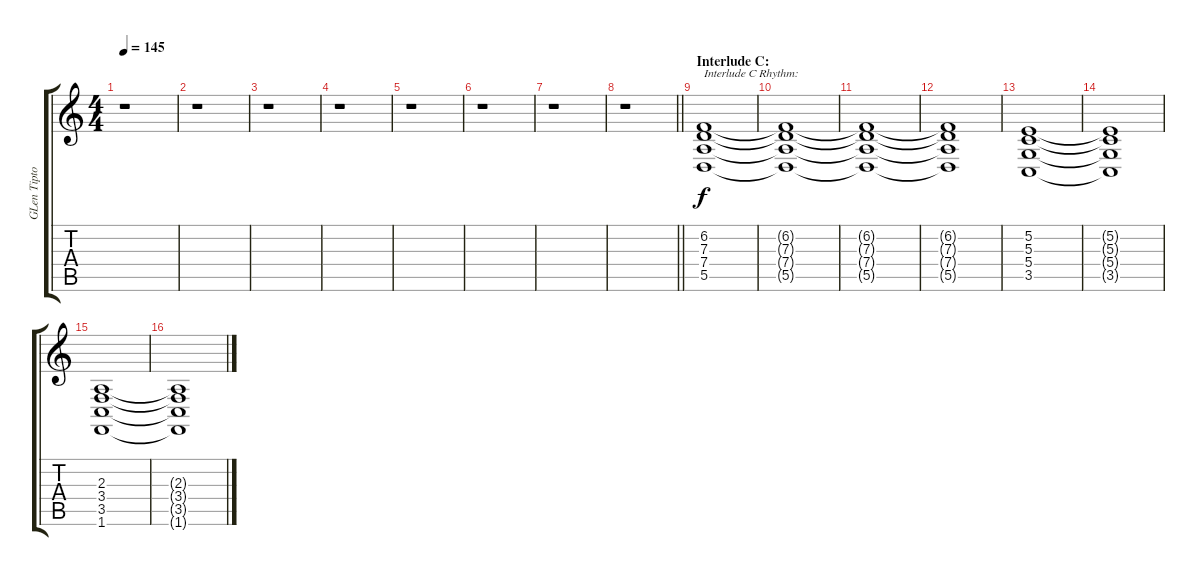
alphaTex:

\track ("GLen Tipton Keyboard" "GLen Tipto") {instrument pad8sweep}
\staff {score tabs}
\tuning (E4 B3 G3 D3 A2 E2) {hide}
\ts (4 4)
\tempo 145
\clef g2
\ks c
r.1{dy f} |
r.1 |
r.1 |
r.1 |
r.1 |
r.1 |
r.1 |
\barLineRight lightlight
r.1 |
\section ("" "Interlude C:")
(6.2 7.3 7.4 5.5).1{txt "Interlude C Rhythm:" volume 5 instrument stringensemble1} |
(6.2{t} 7.3{t} 7.4{t} 5.5{t}).1 |
(6.2{t} 7.3{t} 7.4{t} 5.5{t}).1 |
(6.2{t} 7.3{t} 7.4{t} 5.5{t}).1 |
(5.2 5.3 5.4 3.5).1 |
(5.2{t} 5.3{t} 5.4{t} 3.5{t}).1 |
(2.3 3.4 3.5 1.6).1 |
(2.3{t} 3.4{t} 3.5{t} 1.6{t}).1
